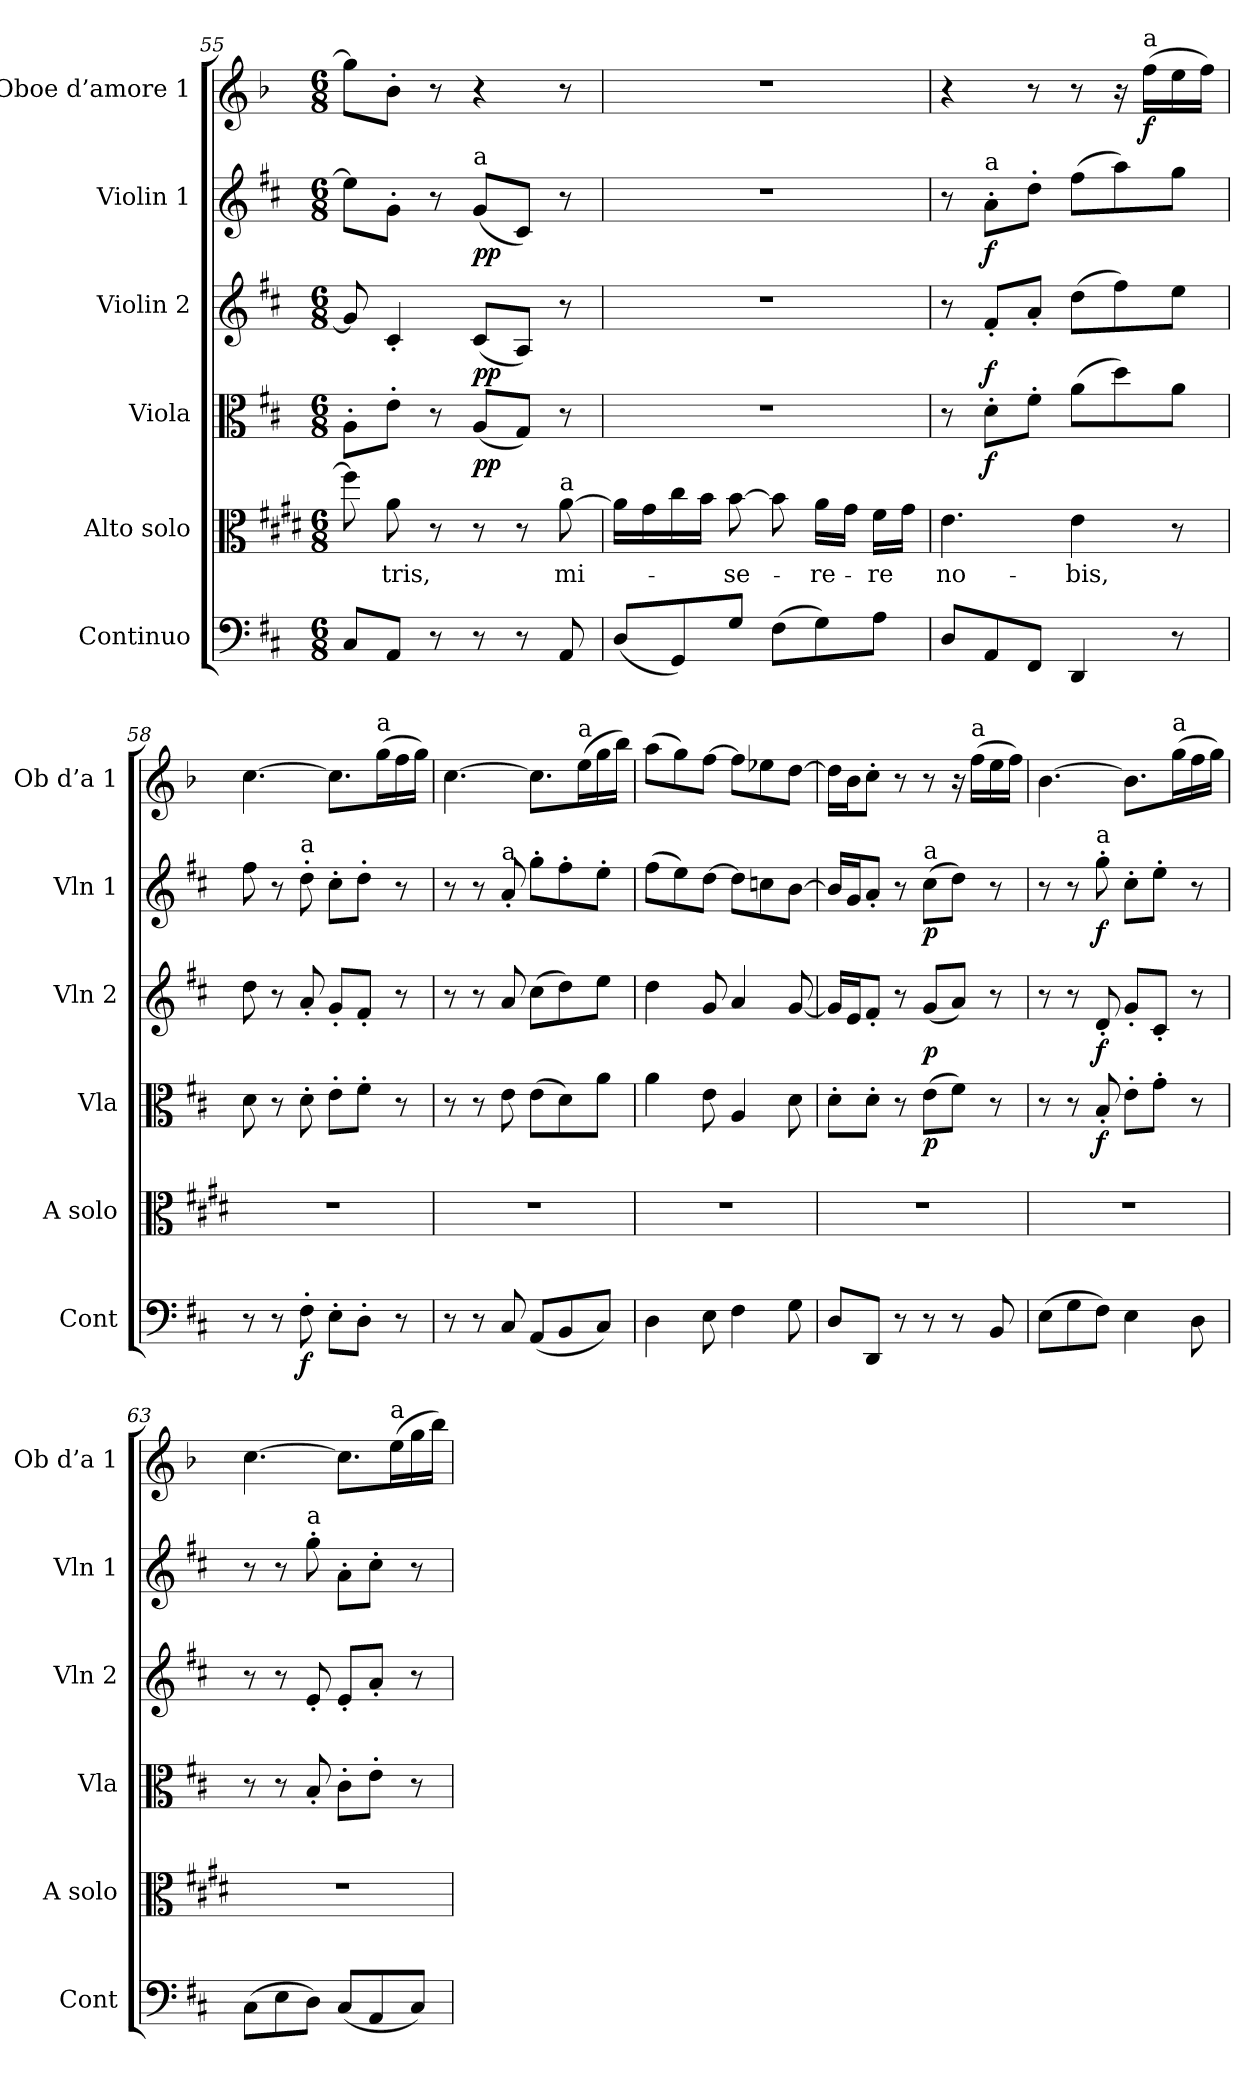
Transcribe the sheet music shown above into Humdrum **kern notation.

**kern	**dynam	**kern	**text	**kern	**dynam	**kern	**dynam	**kern	**dynam	**kern	**dynam
*part6	*part6	*part5	*part5	*part4	*part4	*part3	*part3	*part2	*part2	*part1	*part1
*staff6	*staff6	*staff5	*staff5	*staff4	*staff4	*staff3	*staff3	*staff2	*staff2	*staff1	*staff1
*I"Continuo	*	*I"Alto solo	*	*I"Viola	*	*I"Violin 2	*	*I"Violin 1	*	*I"Oboe d’amore 1	*
*I'Cont	*	*I'A solo	*	*I'Vla	*	*I'Vln 2	*	*I'Vln 1	*	*I'Ob d’a 1	*
*clefF4	*	*clefC3	*	*clefC3	*	*clefG2	*	*clefG2	*	*clefG2	*
*	*	*ITrd1c2	*	*	*	*	*	*	*	*ITrd2c3	*
*k[f#c#]	*	*k[f#c#]	*	*k[f#c#]	*	*k[f#c#]	*	*k[f#c#]	*	*k[f#c#]	*
*M6/8	*	*M6/8	*	*M6/8	*	*M6/8	*	*M6/8	*	*M6/8	*
=55	=55	=55	=55	=55	=55	=55	=55	=55	=55	=55	=55
8C#/L	.	8ee\]	.	8A'\L	.	8g/]	.	8ee\L]	.	8ee\L]	.
!	!	!	!LO:LY:b	!	!	!	!	!	!	!	!
8AA/J	.	8g\	-tris,	8e'\J	.	4c#'/	.	8g'\J	.	8g'\J	.
8r	.	8r	.	8r	.	.	.	8r	.	8r	.
!	!	!	!	!	!	!	!	!LO:TX:a:t=a	!	!	!
!	!	!	!	!	!LO:DY:b	!	!LO:DY:b	!	!LO:DY:b	!	!
8r	.	8r	.	(8A/L	pp	(8c#/L	pp	(8g/L	pp	4r	.
8r	.	8r	.	8G/J)	.	8A/J)	.	8c#/J)	.	.	.
!	!	!LO:TX:a:t=a	!	!	!	!	!	!	!	!	!
!	!	!	!LO:LY:b	!	!	!	!	!	!	!	!
8AA/	.	[8g\	mi-	8r	.	8r	.	8r	.	8r	.
!!LO:LB:g=z
=56	=56	=56	=56	=56	=56	=56	=56	=56	=56	=56	=56
(8D/L	.	16g\LL]	.	2.r	.	2.r	.	2.r	.	2.r	.
.	.	16f#\	.	.	.	.	.	.	.	.	.
8GG/)	.	16b\	.	.	.	.	.	.	.	.	.
.	.	16a\JJ	.	.	.	.	.	.	.	.	.
!	!	!	!LO:LY:b	!	!	!	!	!	!	!	!
8G/J	.	[8a\	-se-	.	.	.	.	.	.	.	.
(8F#\L	.	8a\]	.	.	.	.	.	.	.	.	.
!	!	!	!LO:LY:b	!	!	!	!	!	!	!	!
8G\)	.	16g\LL	-re-	.	.	.	.	.	.	.	.
.	.	16f#\JJ	.	.	.	.	.	.	.	.	.
!	!	!	!LO:LY:b	!	!	!	!	!	!	!	!
8A\J	.	16e\LL	-re	.	.	.	.	.	.	.	.
.	.	16f#\JJ	.	.	.	.	.	.	.	.	.
=57	=57	=57	=57	=57	=57	=57	=57	=57	=57	=57	=57
!	!	!	!LO:LY:b	!	!	!	!	!	!	!	!
8D/L	.	4.d\	no-	8r	.	8r	.	8r	.	4r	.
!	!	!	!	!	!	!	!	!LO:TX:a:t=a	!	!	!
!	!	!	!	!	!LO:DY:b	!	!LO:DY:b	!	!LO:DY:b	!	!
8AA/	.	.	.	8d'\L	f	8f#'/L	f	8a'\L	f	.	.
8FF#/J	.	.	.	8f#'\J	.	8a'/J	.	8dd'\J	.	8r	.
!	!	!	!LO:LY:b	!	!	!	!	!	!	!	!
4DD/	.	4d\	-bis,	(8a\L	.	(8dd\L	.	(8ff#\L	.	8r	.
.	.	.	.	8dd\)	.	8ff#\)	.	8aa\)	.	16r	.
!	!	!	!	!	!	!	!	!	!	!LO:TX:a:t=a	!
!	!	!	!	!	!	!	!	!	!	!	!LO:DY:b
.	.	.	.	.	.	.	.	.	.	(16dd\LL	f
8r	.	8r	.	8a\J	.	8ee\J	.	8gg\J	.	16cc#\	.
.	.	.	.	.	.	.	.	.	.	16dd\JJ)	.
=58	=58	=58	=58	=58	=58	=58	=58	=58	=58	=58	=58
8r	.	2.r	.	8d\	.	8dd\	.	8ff#\	.	[4.a\	.
8r	.	.	.	8r	.	8r	.	8r	.	.	.
!	!	!	!	!	!	!	!	!LO:TX:a:t=a	!	!	!
!	!LO:DY:b	!	!	!	!	!	!	!	!	!	!
8F#'\	f	.	.	8d'\	.	8a'/	.	8dd'\	.	.	.
8E'\L	.	.	.	8e'\L	.	8g'/L	.	8cc#'\L	.	8.a\L]	.
8D'\J	.	.	.	8f#'\J	.	8f#'/J	.	8dd'\J	.	.	.
!	!	!	!	!	!	!	!	!	!	!LO:TX:a:t=a	!
.	.	.	.	.	.	.	.	.	.	(16ee\L	.
8r	.	.	.	8r	.	8r	.	8r	.	16dd\	.
.	.	.	.	.	.	.	.	.	.	16ee\JJ)	.
=59	=59	=59	=59	=59	=59	=59	=59	=59	=59	=59	=59
8r	.	2.r	.	8r	.	8r	.	8r	.	[4.a\	.
8r	.	.	.	8r	.	8r	.	8r	.	.	.
!	!	!	!	!	!	!	!	!LO:TX:a:t=a	!	!	!
8C#/	.	.	.	8e\	.	8a/	.	8a'/	.	.	.
(8AA/L	.	.	.	(8e\L	.	(8cc#\L	.	8gg'\L	.	8.a\L]	.
8BB/	.	.	.	8d\)	.	8dd\)	.	8ff#'\	.	.	.
!	!	!	!	!	!	!	!	!	!	!LO:TX:a:t=a	!
.	.	.	.	.	.	.	.	.	.	(16cc#\L	.
8C#/J)	.	.	.	8a\J	.	8ee\J	.	8ee'\J	.	16ee\	.
.	.	.	.	.	.	.	.	.	.	16gg\JJ)	.
=60	=60	=60	=60	=60	=60	=60	=60	=60	=60	=60	=60
4D\	.	2.r	.	4a\	.	4dd\	.	(8ff#\L	.	(8ff#\L	.
.	.	.	.	.	.	.	.	8ee\)	.	8ee\)	.
8E\	.	.	.	8e\	.	8g/	.	[8dd\J	.	[8dd\J	.
4F#\	.	.	.	4A/	.	4a/	.	8dd\L]	.	8dd\L]	.
.	.	.	.	.	.	.	.	8ccn\	.	8ccn\	.
8G\	.	.	.	8d\	.	[8g/	.	[8b\J	.	[8b\J	.
!!LO:PB:g=z
=61	=61	=61	=61	=61	=61	=61	=61	=61	=61	=61	=61
8D/L	.	2.r	.	8d'\L	.	16g/LL]	.	16b/LL]	.	16b\LL]	.
.	.	.	.	.	.	16e/J	.	16g/J	.	16g\J	.
8DD/J	.	.	.	8d'\J	.	8f#'/J	.	8a'/J	.	8a'\J	.
8r	.	.	.	8r	.	8r	.	8r	.	8r	.
!	!	!	!	!	!	!	!	!LO:TX:a:t=a	!	!	!
!	!	!	!	!	!LO:DY:b	!	!LO:DY:b	!	!LO:DY:b	!	!
8r	.	.	.	(8e\L	p	(8g/L	p	(8cc#\L	p	8r	.
8r	.	.	.	8f#\J)	.	8a/J)	.	8dd\J)	.	16r	.
!	!	!	!	!	!	!	!	!	!	!LO:TX:a:t=a	!
.	.	.	.	.	.	.	.	.	.	(16dd\LL	.
8BB/	.	.	.	8r	.	8r	.	8r	.	16cc#\	.
.	.	.	.	.	.	.	.	.	.	16dd\JJ)	.
=62	=62	=62	=62	=62	=62	=62	=62	=62	=62	=62	=62
(8E\L	.	2.r	.	8r	.	8r	.	8r	.	[4.g\	.
8G\	.	.	.	8r	.	8r	.	8r	.	.	.
!	!	!	!	!	!	!	!	!LO:TX:a:t=a	!	!	!
!	!	!	!	!	!LO:DY:b	!	!LO:DY:b	!	!LO:DY:b	!	!
8F#\J)	.	.	.	8B'/	f	8d'/	f	8gg'\	f	.	.
4E\	.	.	.	8e'\L	.	8g'/L	.	8cc#'\L	.	8.g\L]	.
.	.	.	.	8g'\J	.	8c#'/J	.	8ee'\J	.	.	.
!	!	!	!	!	!	!	!	!	!	!LO:TX:a:t=a	!
.	.	.	.	.	.	.	.	.	.	(16ee\L	.
8D\	.	.	.	8r	.	8r	.	8r	.	16dd\	.
.	.	.	.	.	.	.	.	.	.	16ee\JJ)	.
=63	=63	=63	=63	=63	=63	=63	=63	=63	=63	=63	=63
(8C#\L	.	2.r	.	8r	.	8r	.	8r	.	[4.a\	.
8E\	.	.	.	8r	.	8r	.	8r	.	.	.
!	!	!	!	!	!	!	!	!LO:TX:a:t=a	!	!	!
8D\J)	.	.	.	8B'/	.	8e'/	.	8gg'\	.	.	.
(8C#/L	.	.	.	8c#'\L	.	8e'/L	.	8a'\L	.	8.a\L]	.
8AA/	.	.	.	8e'\J	.	8a'/J	.	8cc#'\J	.	.	.
!	!	!	!	!	!	!	!	!	!	!LO:TX:a:t=a	!
.	.	.	.	.	.	.	.	.	.	(16cc#\L	.
8C#/J)	.	.	.	8r	.	8r	.	8r	.	16ee\	.
.	.	.	.	.	.	.	.	.	.	16gg\JJ)	.
=	=	=	=	=	=	=	=	=	=	=	=
*-	*-	*-	*-	*-	*-	*-	*-	*-	*-	*-	*-
